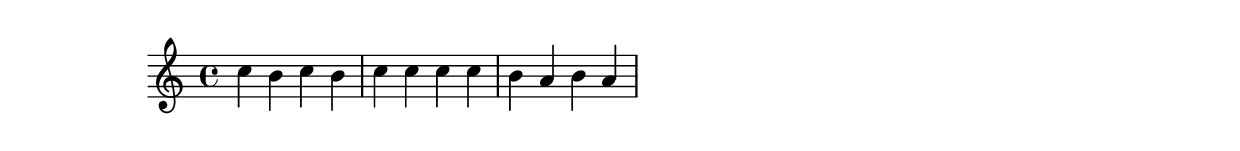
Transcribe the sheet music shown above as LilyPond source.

\header {

  texidoc = "Stem directions for notes on the middle staff line are
  determined by the directions of their neighbors."

}

\version "2.7.32"


\relative c'' \new Voice {
  c4 b c b
  c c c c
  b a b a
} 
  
  
